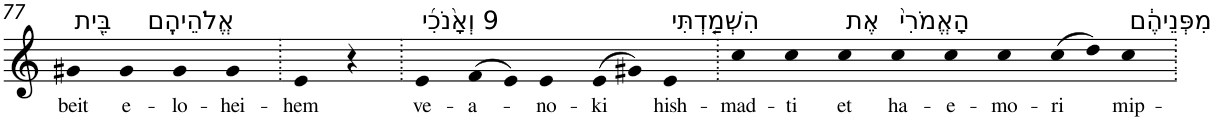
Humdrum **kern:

**kern	**text
*part1	*part1
*staff1	*staff1
*I"Piano	*
*I'Pno	*
!!LO:PB:g=z
*clefG2	*
*k[]	*
=77	=77
!LO:TX:a:t=בֵּ֖ית	!
!	!LO:LY:b
4g#X	beit
!LO:TX:a:t=אֱלֹהֵיהֶֽם	!
!	!LO:LY:b
4g#	e-
!	!LO:LY:b
4g#	-lo-
!	!LO:LY:b
4g#	-hei-
=78.	=78.
!	!LO:LY:b
4e	-hem
4r	.
=79.	=79.
!LO:TX:a:t=9 וְאָ֨נֹכִ֜י	!
!	!LO:LY:b
4e	ve-
!	!LO:LY:b
(>8f	-a-
8e)	.
!	!LO:LY:b
4e	-no-
!	!LO:LY:b
(>8e	-ki
8g#X)	.
!LO:TX:a:t=הִשְׁמַ֤דְתִּי	!
!	!LO:LY:b
4e	hish-
=80.	=80.
!	!LO:LY:b
4cc	-mad-
!	!LO:LY:b
4cc	-ti
!LO:TX:a:t=אֶת	!
!	!LO:LY:b
4cc	et
!LO:TX:a:t=הָאֱמֹרִי֙	!
!	!LO:LY:b
4cc	ha-
!	!LO:LY:b
4cc	-e-
!	!LO:LY:b
4cc	-mo-
!	!LO:LY:b
(>8cc	-ri
8dd)	.
!LO:TX:a:t=מִפְּנֵיהֶ֔ם	!
!	!LO:LY:b
4cc	mip-
=.	=.
*-	*-
